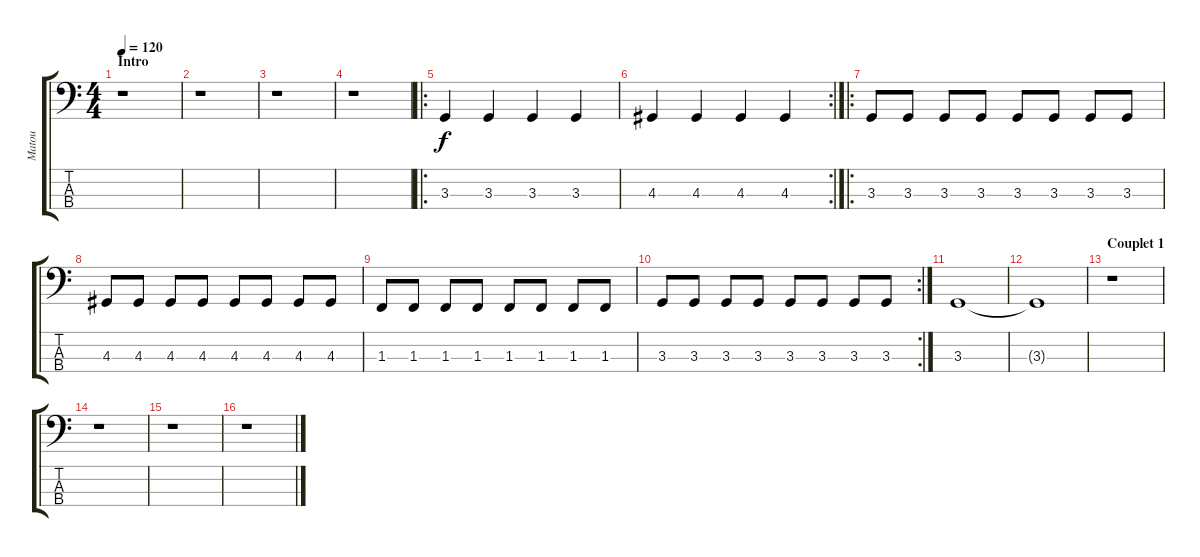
\track ("Matou" "Matou") {instrument electricbasspick}
\staff {score tabs}
\tuning (D2 A1 E1 B0) {hide}
\ts (4 4)
\section ("" "Intro")
\tempo 120
\clef f4
\ks c
r.1{dy f instrument electricbasspick} |
r.1 |
r.1 |
r.1 |
\ro
3.3.4 3.3.4 3.3.4 3.3.4 |
\rc 2
4.3.4 4.3.4 4.3.4 4.3.4 |
\ro
3.3.8 3.3.8 3.3.8 3.3.8 3.3.8 3.3.8 3.3.8 3.3.8 |
4.3.8 4.3.8 4.3.8 4.3.8 4.3.8 4.3.8 4.3.8 4.3.8 |
1.3.8 1.3.8 1.3.8 1.3.8 1.3.8 1.3.8 1.3.8 1.3.8 |
\rc 2
3.3.8 3.3.8 3.3.8 3.3.8 3.3.8 3.3.8 3.3.8 3.3.8 |
3.3.1 |
3.3{t}.1 |
\section ("" "Couplet 1")
r.1 |
r.1 |
r.1 |
r.1
